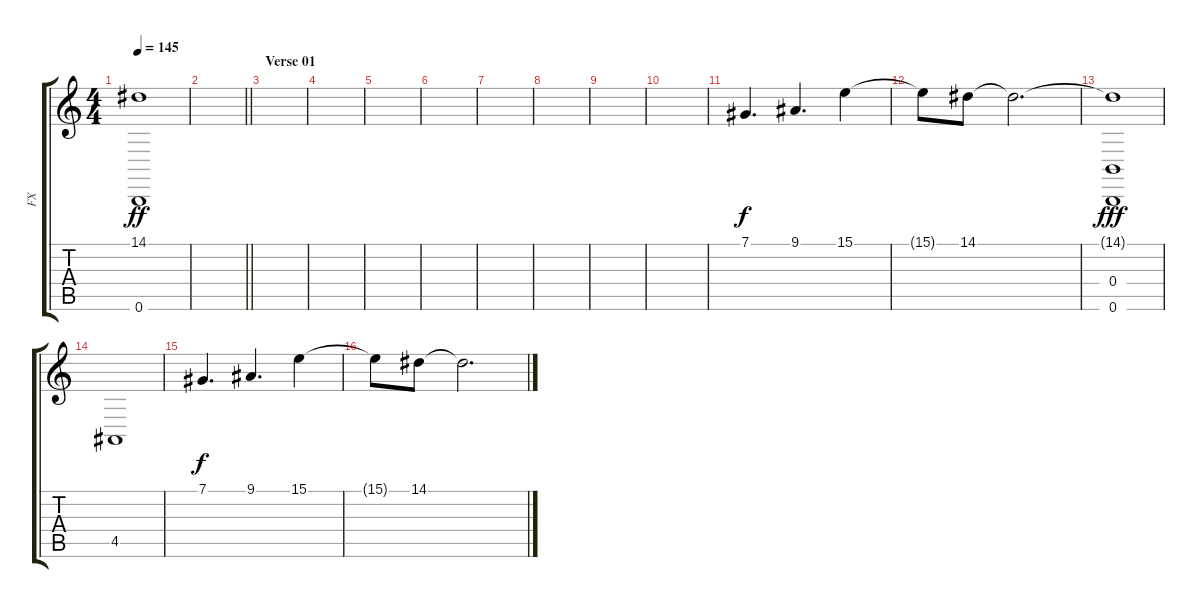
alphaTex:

\track ("FX" "FX") {instrument acousticgrandpiano}
\staff {score tabs}
\tuning (Db4 Ab3 E3 B2 Gb2 B1) {hide}
\ts (4 4)
\tempo 145
\clef g2
\ks c
(14.1{t} 0.6).1{dy ff} |
\barLineRight lightlight
|
\section ("" "Verse 01")
|
|
|
|
|
|
|
|
7.1.4{d dy f} 9.1.4{d} 15.1.4 |
15.1{t}.8 14.1.8 14.1{t}.2{d} |
(14.1{t} 0.4 0.6).1{dy fff} |
4.5.1 |
7.1.4{d dy f} 9.1.4{d} 15.1.4 |
15.1{t}.8 14.1.8 14.1{t}.2{d}
